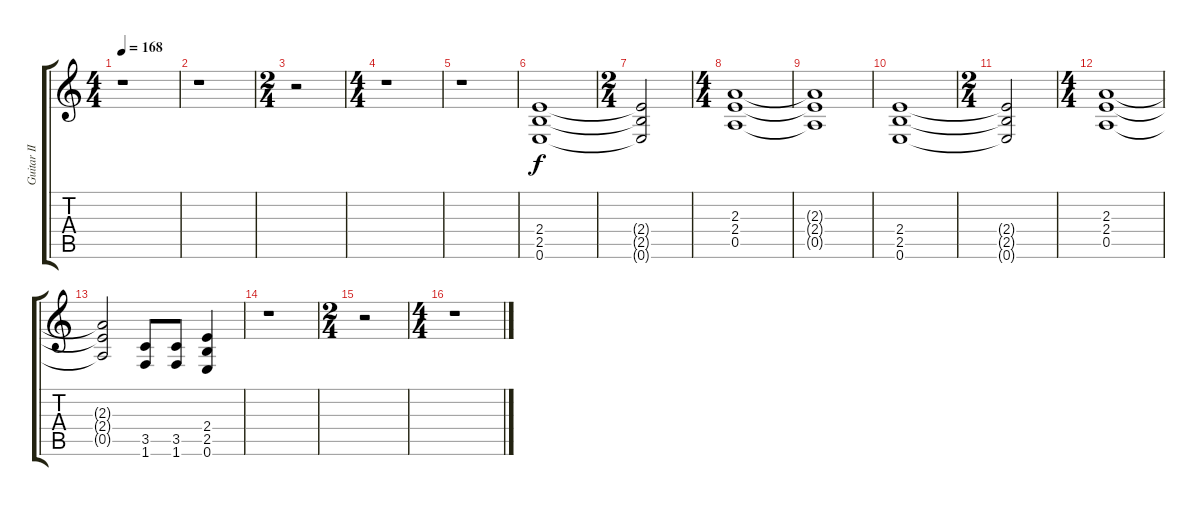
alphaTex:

\track ("Guitar II Clean/Over/Dist" "Guitar II ") {instrument overdrivenguitar}
\staff {score tabs}
\tuning (E4 B3 G3 D3 A2 E2) {hide}
\ts (4 4)
\tempo 168
\clef g2
\ks c
r.1{dy f} |
r.1 |
\ts (2 4)
r.2 |
\ts (4 4)
r.1 |
r.1 |
(2.4 2.5 0.6).1{instrument distortionguitar} |
\ts (2 4)
(2.4{t} 2.5{t} 0.6{t}).2 |
\ts (4 4)
(2.3 2.4 0.5).1{instrument distortionguitar} |
(2.3{t} 2.4{t} 0.5{t}).1 |
(2.4 2.5 0.6).1{instrument distortionguitar} |
\ts (2 4)
(2.4{t} 2.5{t} 0.6{t}).2 |
\ts (4 4)
(2.3 2.4 0.5).1{instrument distortionguitar} |
(2.3{t} 2.4{t} 0.5{t}).2 (3.5 1.6).8 (3.5 1.6).8 (2.4 2.5 0.6).4 |
r.1 |
\ts (2 4)
r.2 |
\ts (4 4)
r.1
